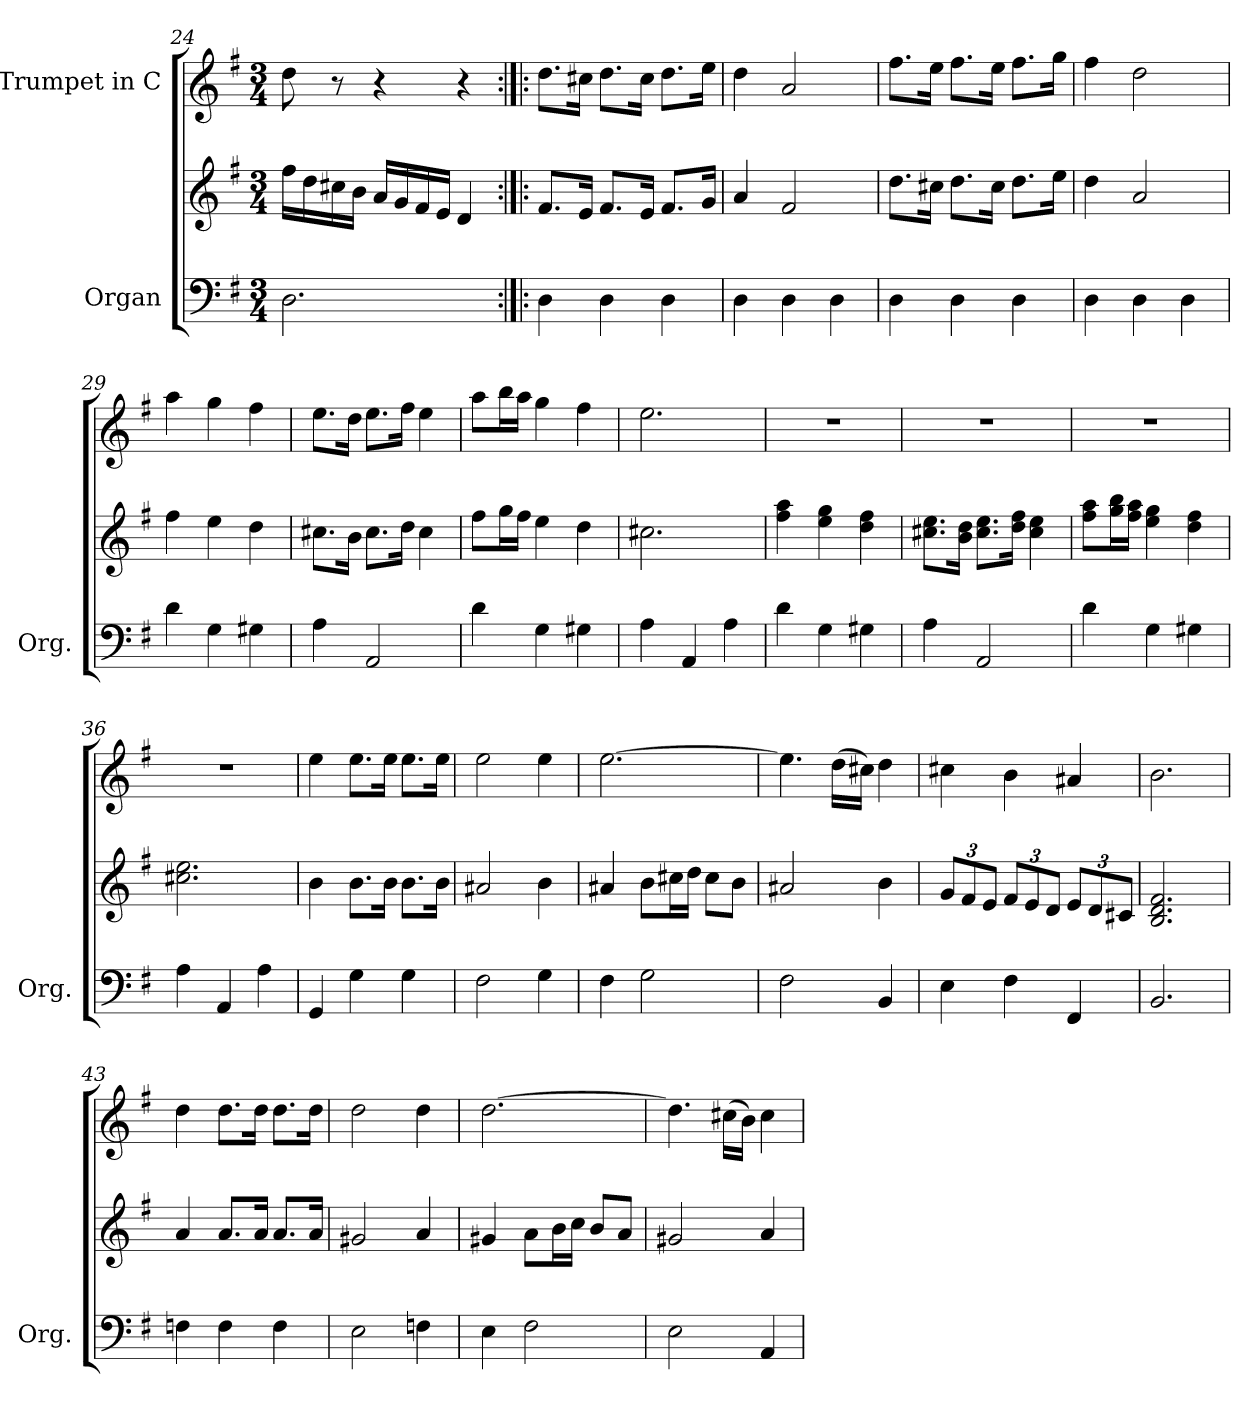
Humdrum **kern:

**kern	**kern	**kern
*part2	*part2	*part1
*staff3	*staff2	*staff1
*I"Organ	*	*I"Trumpet in C
*I'Org.	*	*
*clefF4	*clefG2	*clefG2
*k[f#]	*k[f#]	*k[f#]
*G:	*G:	*G:
*M3/4	*M3/4	*M3/4
=24	=24	=24
2.D\	16ff#\LL	8dd\
.	16dd\	.
.	16cc#X\	8r
.	16b\JJ	.
.	16a/LL	4r
.	16g/	.
.	16f#/	.
.	16e/JJ	.
.	4d/	4r
=25:|!|:	=25:|!|:	=25:|!|:
4D\	8.f#/L	8.dd\L
.	16e/Jk	16cc#X\Jk
4D\	8.f#/L	8.dd\L
.	16e/Jk	16cc#\Jk
4D\	8.f#/L	8.dd\L
.	16g/Jk	16ee\Jk
!!LO:LB:g=z
=26	=26	=26
4D\	4a/	4dd\
4D\	2f#/	2a/
4D\	.	.
=27	=27	=27
4D\	8.dd\L	8.ff#\L
.	16cc#X\Jk	16ee\Jk
4D\	8.dd\L	8.ff#\L
.	16cc#\Jk	16ee\Jk
4D\	8.dd\L	8.ff#\L
.	16ee\Jk	16gg\Jk
=28	=28	=28
4D\	4dd\	4ff#\
4D\	2a/	2dd\
4D\	.	.
=29	=29	=29
4d\	4ff#\	4aa\
4G\	4ee\	4gg\
4G#X\	4dd\	4ff#\
=30	=30	=30
4A\	8.cc#X\L	8.ee\L
.	16b\Jk	16dd\Jk
2AA/	8.cc#\L	8.ee\L
.	16dd\Jk	16ff#\Jk
.	4cc#\	4ee\
=31	=31	=31
4d\	8ff#\L	8aa\L
.	16gg\L	16bb\L
.	16ff#\JJ	16aa\JJ
4G\	4ee\	4gg\
4G#X\	4dd\	4ff#\
=32	=32	=32
4A\	2.cc#X\	2.ee\
4AA/	.	.
4A\	.	.
!!LO:LB:g=z
=33	=33	=33
4d\	4ff#\ 4aa\	2.r
4G\	4ee\ 4gg\	.
4G#X\	4dd\ 4ff#\	.
=34	=34	=34
4A\	8.cc#X\ 8.ee\L	2.r
.	16b\ 16dd\Jk	.
2AA/	8.cc#\ 8.ee\L	.
.	16dd\ 16ff#\Jk	.
.	4cc#\ 4ee\	.
=35	=35	=35
4d\	8ff#\ 8aa\L	2.r
.	16gg\ 16bb\L	.
.	16ff#\ 16aa\JJ	.
4G\	4ee\ 4gg\	.
4G#X\	4dd\ 4ff#\	.
=36	=36	=36
4A\	2.cc#X\ 2.ee\	2.r
4AA/	.	.
4A\	.	.
=37	=37	=37
4GG/	4b\	4ee\
4G\	8.b\L	8.ee\L
.	16b\Jk	16ee\Jk
4G\	8.b\L	8.ee\L
.	16b\Jk	16ee\Jk
=38	=38	=38
2F#\	2a#X/	2ee\
4G\	4b\	4ee\
=39	=39	=39
4F#\	4a#X/	[2.ee\
2G\	8b\L	.
.	16cc#X\L	.
.	16dd\JJ	.
.	8cc#\L	.
.	8b\J	.
!!LO:LB:g=z
=40	=40	=40
2F#\	2a#X/	4.ee\]
.	.	(>16dd\LL
.	.	16cc#X\JJ)
4BB/	4b\	4dd\
=41	=41	=41
4E\	12g/L	4cc#X\
.	12f#/	.
.	12e/J	.
4F#\	12f#/L	4b\
.	12e/	.
.	12d/J	.
4FF#/	12e/L	4a#X/
.	12d/	.
.	12c#X/J	.
=42	=42	=42
2.BB/	2.B/ 2.d/ 2.f#/	2.b\
=43	=43	=43
4Fn\	4a/	4dd\
4F\	8.a/L	8.dd\L
.	16a/Jk	16dd\Jk
4F\	8.a/L	8.dd\L
.	16a/Jk	16dd\Jk
=44	=44	=44
2E\	2g#X/	2dd\
4Fn\	4a/	4dd\
=45	=45	=45
4E\	4g#X/	[2.dd\
2F#\	8a\L	.
.	16b\L	.
.	16cc\JJ	.
.	8b/L	.
.	8a/J	.
!!LO:PB:g=z
=46	=46	=46
2E\	2g#X/	4.dd\]
.	.	(>16cc#X\LL
.	.	16b\JJ)
4AA/	4a/	4cc#\
=	=	=
*-	*-	*-
